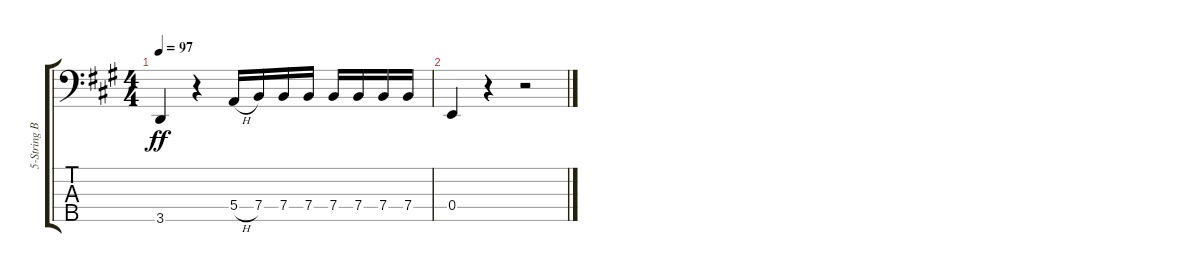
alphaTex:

\track ("5-String Bass" "5-String B") {instrument electricbassfinger}
\staff {score tabs}
\tuning (G2 D2 A1 E1 B0) {hide}
\ts (4 4)
\tempo 97
\clef f4
\ks a
3.5.4{dy ff} r.4 5.4{h}.16 7.4.16 7.4.16 7.4.16 7.4.16 7.4.16 7.4.16 7.4.16 |
0.4.4 r.4 r.2
